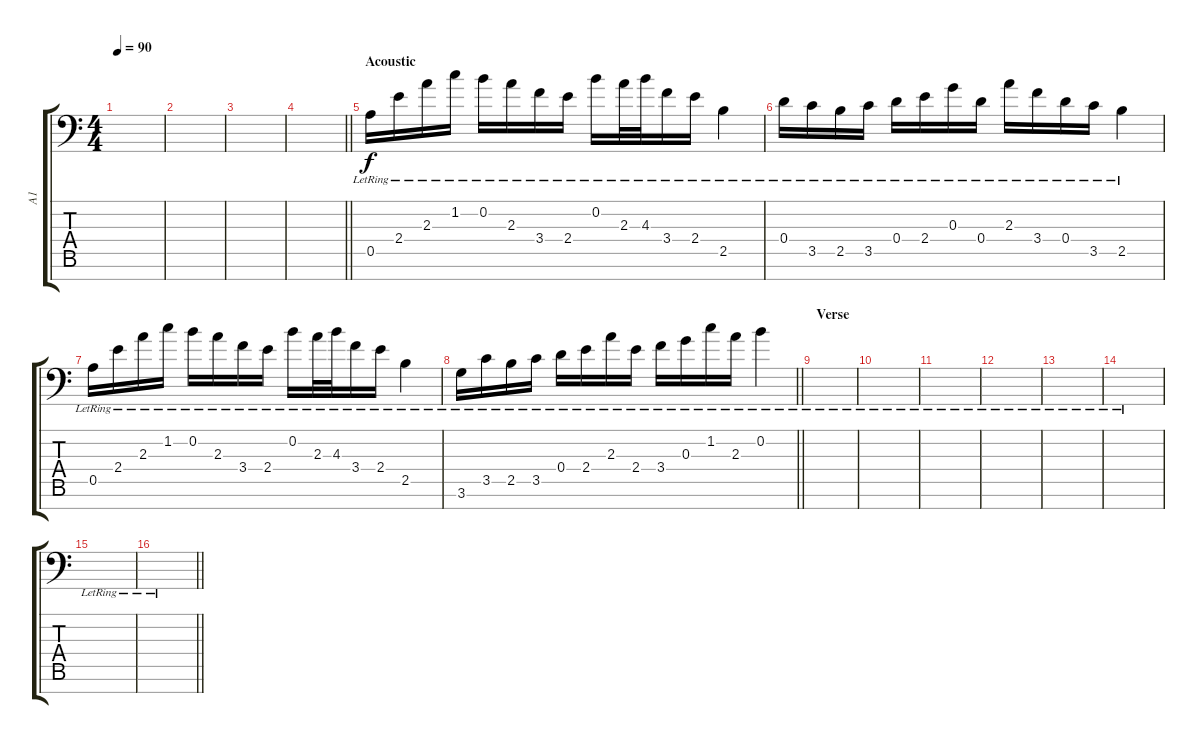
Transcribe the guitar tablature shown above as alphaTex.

\track ("A1" "A1") {instrument acousticguitarsteel}
\staff {score tabs}
\tuning (E4 B3 G3 D3 A2 E2 C-1) {hide}
\ts (4 4)
\tempo 90
\clef f4
\ks c
|
|
|
\barLineRight lightlight
|
\section ("" "Acoustic")
0.5{lr}.16 2.4{lr}.16 2.3{lr}.16 1.2{lr}.16 0.2{lr}.16 2.3{lr}.16 3.4{lr}.16 2.4{lr}.16 0.2{lr}.16 2.3{lr}.32 4.3{lr}.32 3.4{lr}.16 2.4{lr}.16 2.5{lr}.4 |
0.4{lr}.16 3.5{lr}.16 2.5{lr}.16 3.5{lr}.16 0.4{lr}.16 2.4{lr}.16 0.3{lr}.16 0.4{lr}.16 2.3{lr}.16 3.4{lr}.16 0.4{lr}.16 3.5{lr}.16 2.5{lr}.4 |
0.5{lr}.16 2.4{lr}.16 2.3{lr}.16 1.2{lr}.16 0.2{lr}.16 2.3{lr}.16 3.4{lr}.16 2.4{lr}.16 0.2{lr}.16 2.3{lr}.32 4.3{lr}.32 3.4{lr}.16 2.4{lr}.16 2.5{lr}.4 |
\barLineRight lightlight
3.6{lr}.16 3.5{lr}.16 2.5{lr}.16 3.5{lr}.16 0.4{lr}.16 2.4{lr}.16 2.3{lr}.16 2.4{lr}.16 3.4{lr}.16 0.3{lr}.16 1.2{lr}.16 2.3{lr}.16 0.2{lr}.4 |
\section ("" "Verse")
|
|
|
|
|
|
|
\barLineRight lightlight
